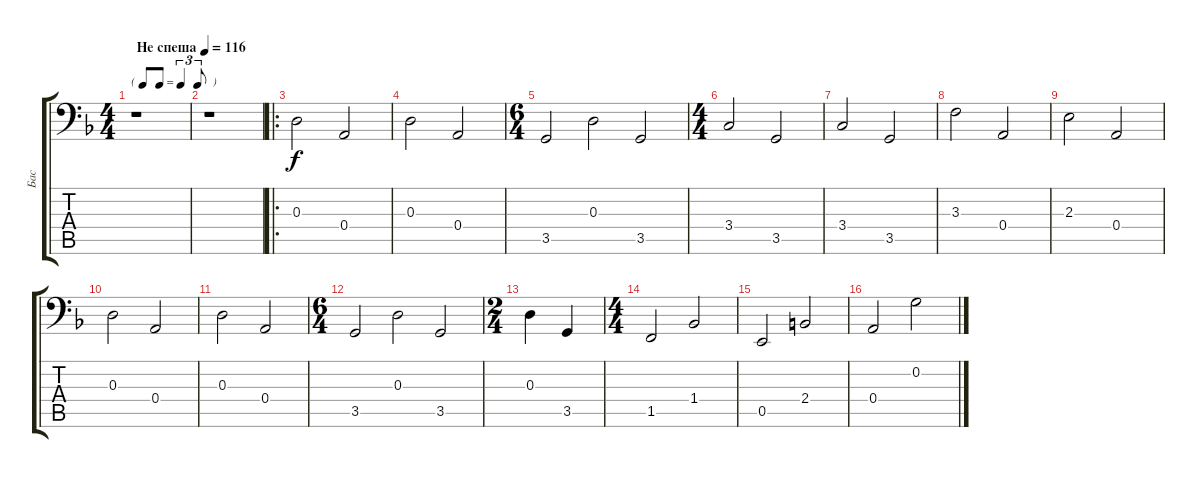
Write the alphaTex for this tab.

\track ("Бас" "Бас") {instrument acousticbass}
\staff {score tabs}
\tuning (C3 G2 D2 A1 E1 B0) {hide}
\ts (4 4)
\tf triplet8th
\tempo (116 "Не спеша")
\clef f4
\ks dminor
r.1{dy f instrument acousticbass} |
r.1 |
\ro
0.3.2 0.4.2 |
0.3.2 0.4.2 |
\ts (6 4)
3.5.2 0.3.2 3.5.2 |
\ts (4 4)
3.4.2 3.5.2 |
3.4.2 3.5.2 |
3.3.2 0.4.2 |
2.3.2 0.4.2 |
0.3.2 0.4.2 |
0.3.2 0.4.2 |
\ts (6 4)
3.5.2 0.3.2 3.5.2 |
\ts (2 4)
0.3.4 3.5.4 |
\ts (4 4)
1.5.2 1.4.2 |
0.5.2 2.4.2 |
0.4.2 0.2.2
